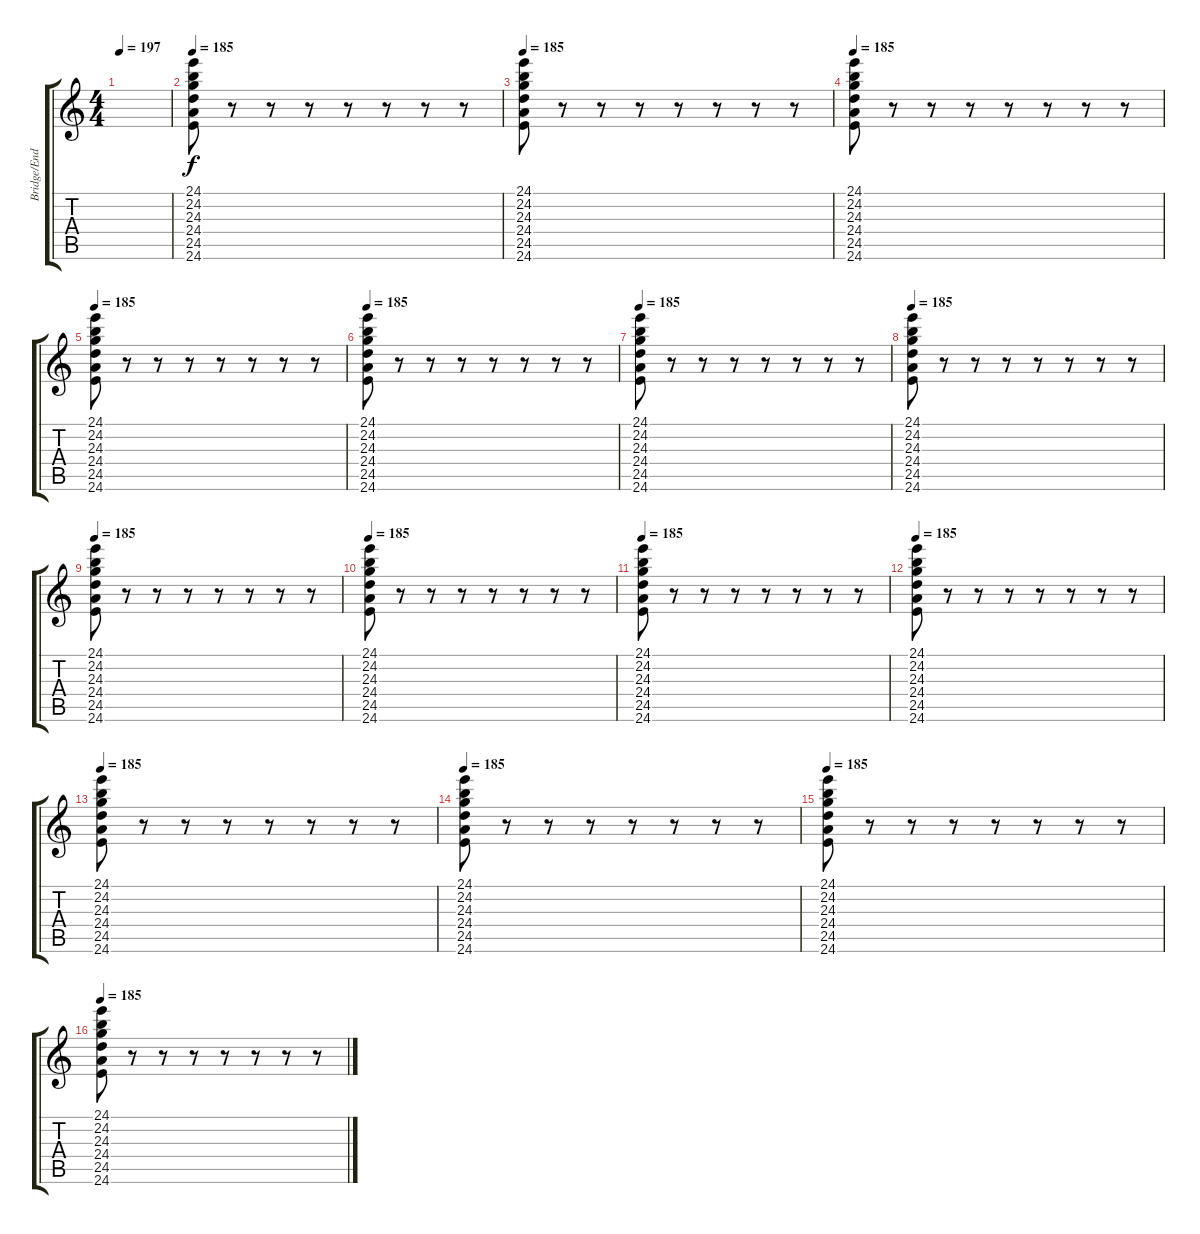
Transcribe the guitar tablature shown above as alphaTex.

\track ("Bridge/End" "Bridge/End") {instrument applause}
\staff {score tabs}
\tuning (E4 B3 G3 D3 A2 E2) {hide}
\ts (4 4)
\tempo 197
\clef g2
\ks c
|
\tempo 185
(24.1 24.2 24.3 24.4 24.5 24.6).8{volume 16 balance 8 instrument applause} r.8 r.8 r.8 r.8 r.8 r.8 r.8 |
\tempo 185
(24.1 24.2 24.3 24.4 24.5 24.6).8{volume 16 balance 8 instrument applause} r.8 r.8 r.8 r.8 r.8 r.8 r.8 |
\tempo 185
(24.1 24.2 24.3 24.4 24.5 24.6).8{volume 16 balance 8 instrument applause} r.8 r.8 r.8 r.8 r.8 r.8 r.8 |
\tempo 185
(24.1 24.2 24.3 24.4 24.5 24.6).8{volume 16 balance 8 instrument applause} r.8 r.8 r.8 r.8 r.8 r.8 r.8 |
\tempo 185
(24.1 24.2 24.3 24.4 24.5 24.6).8{volume 16 balance 8 instrument applause} r.8 r.8 r.8 r.8 r.8 r.8 r.8 |
\tempo 185
(24.1 24.2 24.3 24.4 24.5 24.6).8{volume 16 balance 8 instrument applause} r.8 r.8 r.8 r.8 r.8 r.8 r.8 |
\tempo 185
(24.1 24.2 24.3 24.4 24.5 24.6).8{volume 16 balance 8 instrument applause} r.8 r.8 r.8 r.8 r.8 r.8 r.8 |
\tempo 185
(24.1 24.2 24.3 24.4 24.5 24.6).8{volume 16 balance 8 instrument applause} r.8 r.8 r.8 r.8 r.8 r.8 r.8 |
\tempo 185
(24.1 24.2 24.3 24.4 24.5 24.6).8{volume 16 balance 8 instrument applause} r.8 r.8 r.8 r.8 r.8 r.8 r.8 |
\tempo 185
(24.1 24.2 24.3 24.4 24.5 24.6).8{volume 16 balance 8 instrument applause} r.8 r.8 r.8 r.8 r.8 r.8 r.8 |
\tempo 185
(24.1 24.2 24.3 24.4 24.5 24.6).8{volume 16 balance 8 instrument applause} r.8 r.8 r.8 r.8 r.8 r.8 r.8 |
\tempo 185
(24.1 24.2 24.3 24.4 24.5 24.6).8{volume 16 balance 8 instrument applause} r.8 r.8 r.8 r.8 r.8 r.8 r.8 |
\tempo 185
(24.1 24.2 24.3 24.4 24.5 24.6).8{volume 16 balance 8 instrument applause} r.8 r.8 r.8 r.8 r.8 r.8 r.8 |
\tempo 185
(24.1 24.2 24.3 24.4 24.5 24.6).8{volume 16 balance 8 instrument applause} r.8 r.8 r.8 r.8 r.8 r.8 r.8 |
\tempo 185
(24.1 24.2 24.3 24.4 24.5 24.6).8{volume 16 balance 8 instrument applause} r.8 r.8 r.8 r.8 r.8 r.8 r.8
